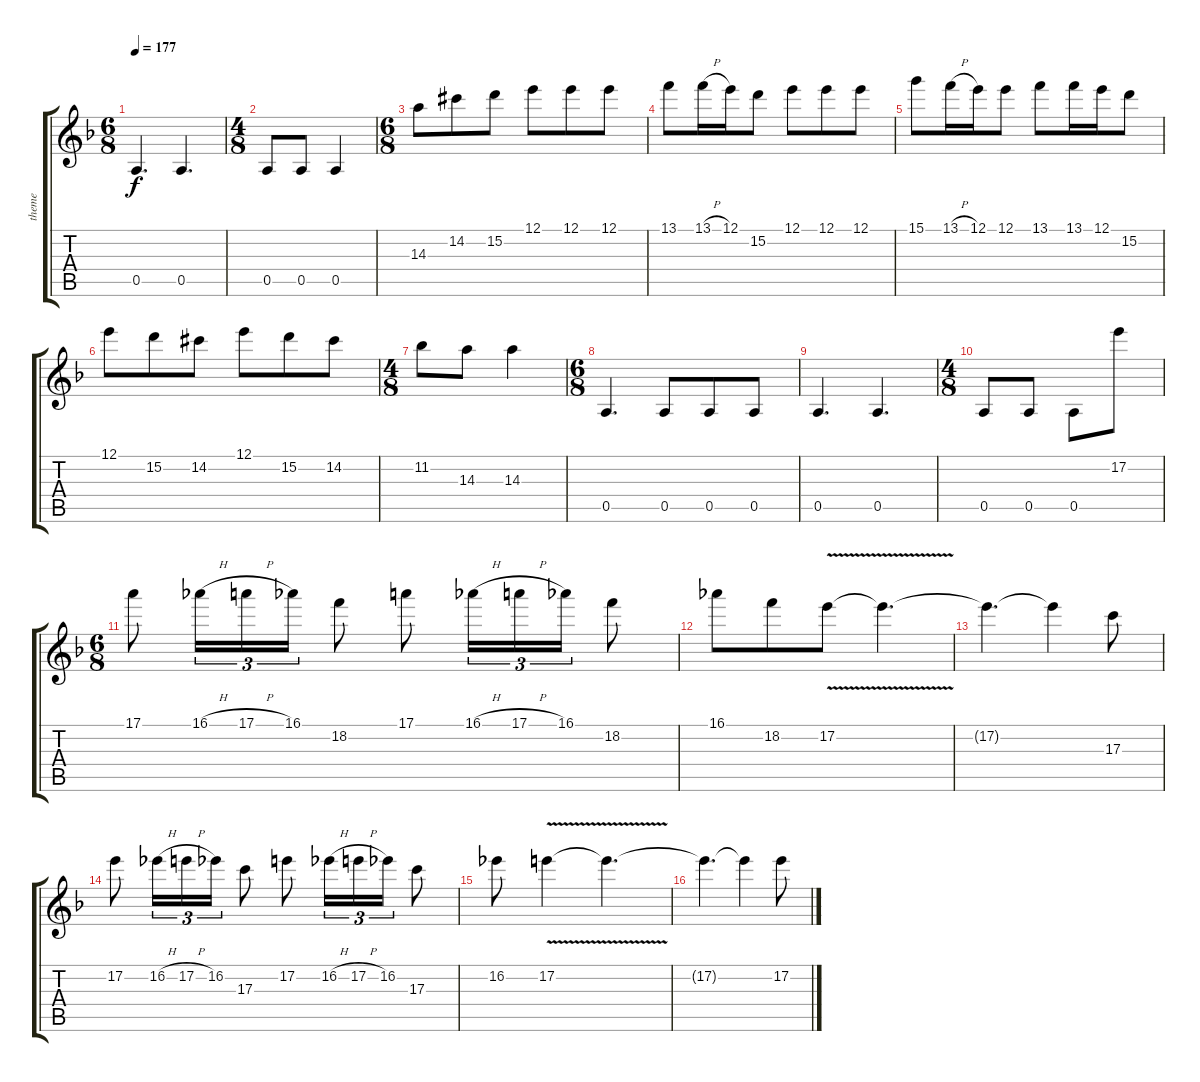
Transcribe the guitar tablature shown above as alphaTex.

\track ("theme" "theme") {instrument distortionguitar}
\staff {score tabs}
\tuning (E4 B3 G3 D3 A2 E2) {hide}
\ts (6 8)
\tempo 177
\clef g2
\ks dminor
0.5.4{d dy f} 0.5.4{d} |
\ts (4 8)
0.5.8{beam merge} 0.5.8 0.5.4 |
\ts (6 8)
14.3.8 14.2{acc #}.8 15.2.8 12.1.8 12.1.8 12.1.8 |
13.1.8 13.1{h}.16 12.1.16 15.2.8 12.1.8 12.1.8 12.1.8 |
15.1.8 13.1{h}.16 12.1.16 12.1.8 13.1.8 13.1.16 12.1.16 15.2.8 |
12.1.8 15.2.8 14.2{acc #}.8 12.1.8 15.2.8 14.2{acc #}.8 |
\ts (4 8)
11.2.8{beam merge} 14.3.8 14.3.4 |
\ts (6 8)
0.5.4{d} 0.5.8{beam merge} 0.5.8 0.5.8 |
0.5.4{d} 0.5.4{d} |
\ts (4 8)
0.5.8{beam merge} 0.5.8 0.5.8 17.2.8 |
\ts (6 8)
17.1.8 16.1{h}.16{tu (3 2)} 17.1{h}.16{tu (3 2)} 16.1.16{tu (3 2)} 18.2.8 17.1.8 16.1{h}.16{tu (3 2)} 17.1{h}.16{tu (3 2)} 16.1.16{tu (3 2)} 18.2.8 |
16.1.8 18.2.8 17.2{v}.8 17.2{t}.4{d} |
17.2{t}.4{d} 17.2{t}.4 17.3.8 |
17.2.8 16.2{h}.16{tu (3 2)} 17.2{h}.16{tu (3 2)} 16.2.16{tu (3 2)} 17.3.8 17.2.8 16.2{h}.16{tu (3 2)} 17.2{h}.16{tu (3 2)} 16.2.16{tu (3 2)} 17.3.8 |
16.2.8 17.2{v}.4 17.2{t}.4{d} |
17.2{t}.4{d} 17.2{t}.4 17.2.8
